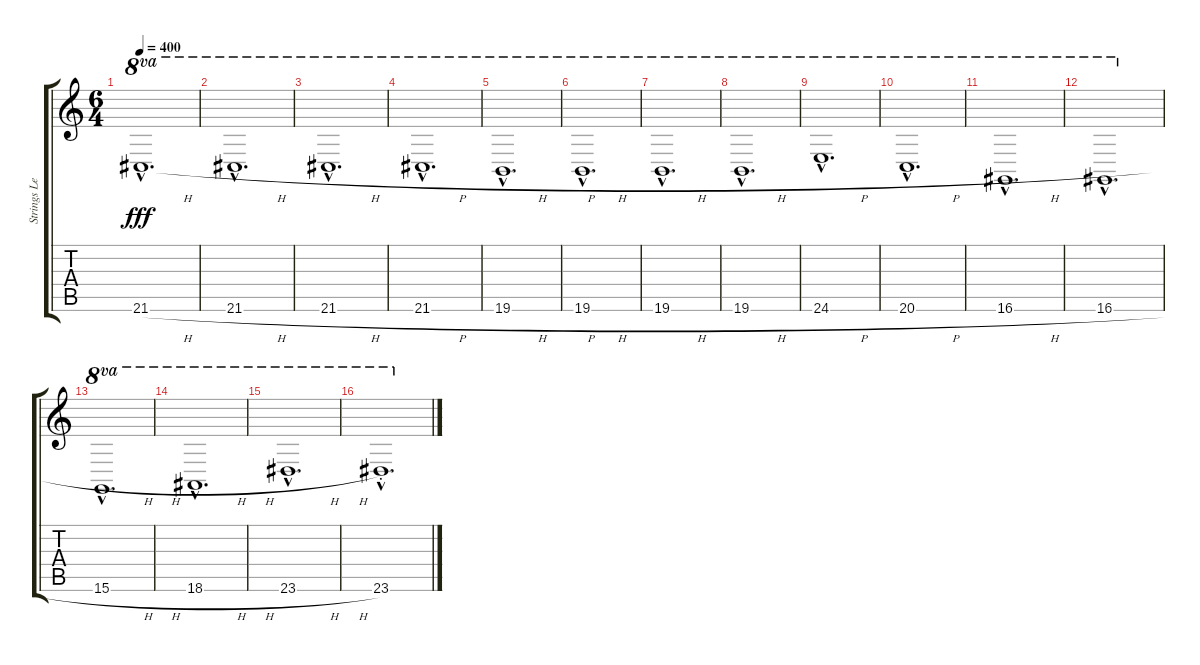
\track ("Strings Lead 2" "Strings Le") {instrument synthstrings2}
\staff {score tabs}
\tuning (E4 B3 G3 D3 A2 E2) {hide}
\ts (6 4)
\tempo 400
\clef g2
\ks c
21.6{h hac}.1{d ot 8va dy fff beam Up} |
21.6{h hac}.1{d ot 8va beam Up} |
21.6{h hac}.1{d ot 8va beam Up} |
21.6{h hac}.1{d ot 8va beam Up} |
19.6{h hac}.1{d ot 8va beam Up} |
19.6{h hac}.1{d ot 8va beam Up} |
19.6{h hac}.1{d ot 8va beam Up} |
19.6{h hac}.1{d ot 8va beam Up} |
24.6{h hac}.1{d ot 8va beam Up} |
20.6{h hac}.1{d ot 8va beam Up} |
16.6{h hac}.1{d ot 8va} |
16.6{h hac}.1{d ot 8va beam Up} |
15.6{h hac}.1{d ot 8va} |
18.6{h hac}.1{d ot 8va beam Up} |
23.6{h hac}.1{d ot 8va beam Up} |
23.6{hac st}.1{d ot 8va beam Up}
